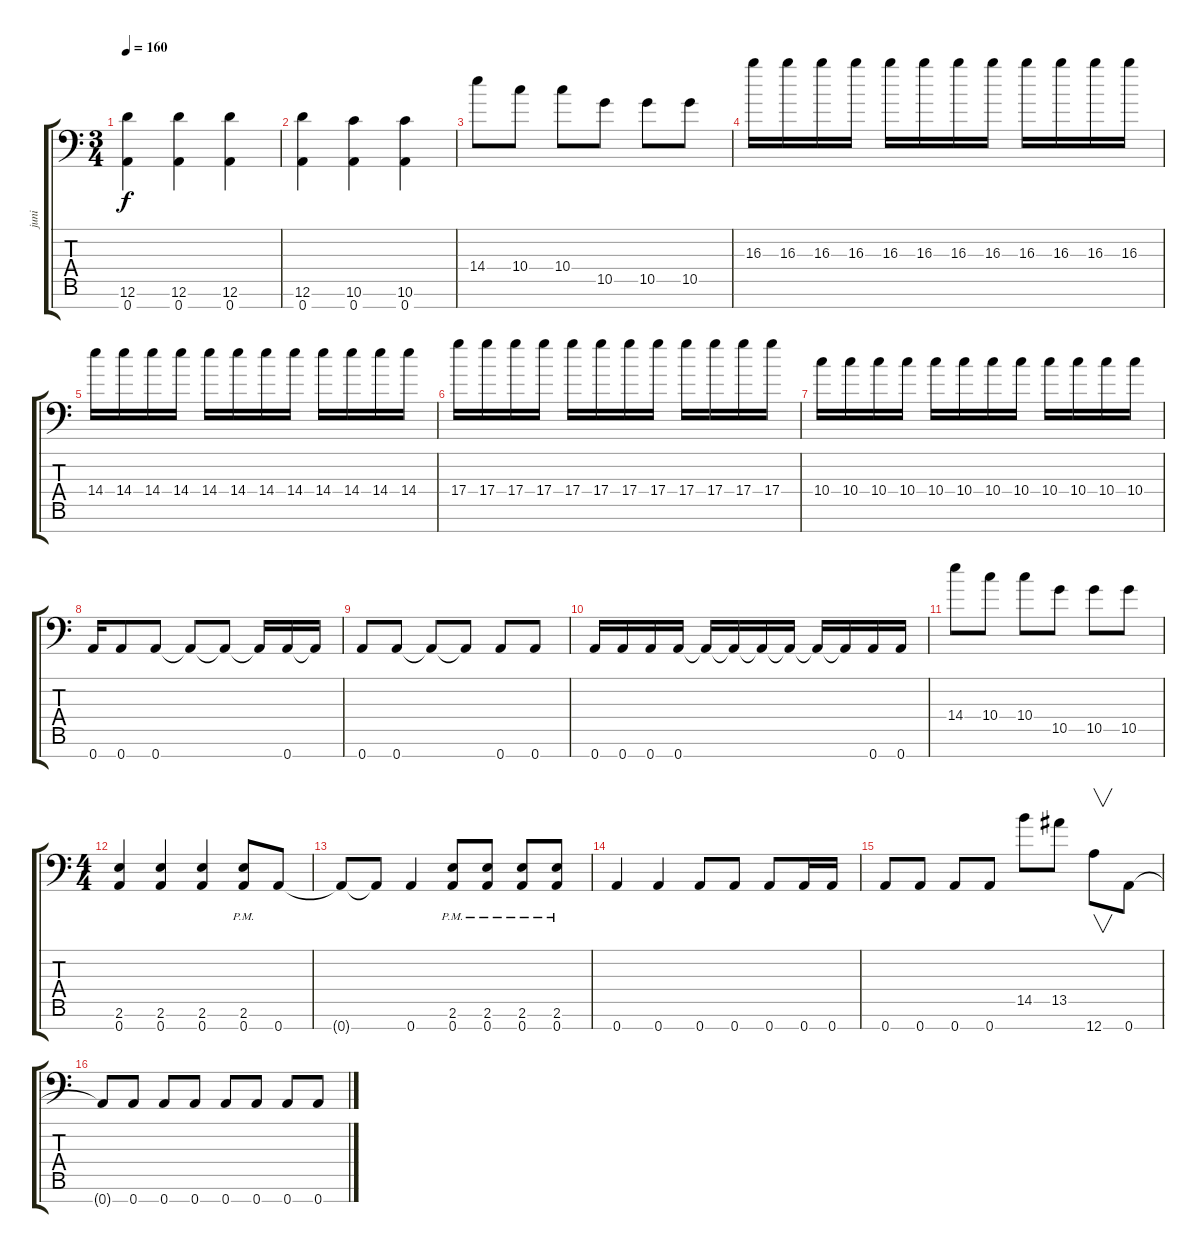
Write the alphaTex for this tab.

\track ("juni" "juni") {instrument overdrivenguitar}
\staff {score tabs}
\tuning (E4 B3 G3 D3 A2 D2 A1) {hide}
\ts (3 4)
\tempo 160
\clef f4
\ks c
(12.6 0.7).4{dy f} (12.6 0.7).4 (12.6 0.7).4 |
(12.6 0.7).4 (10.6 0.7).4 (10.6 0.7).4 |
14.4.8 10.4.8 10.4.8 10.5.8 10.5.8 10.5.8 |
16.3.16 16.3.16 16.3.16 16.3.16 16.3.16 16.3.16 16.3.16 16.3.16 16.3.16 16.3.16 16.3.16 16.3.16 |
14.4.16 14.4.16 14.4.16 14.4.16 14.4.16 14.4.16 14.4.16 14.4.16 14.4.16 14.4.16 14.4.16 14.4.16 |
17.4.16 17.4.16 17.4.16 17.4.16 17.4.16 17.4.16 17.4.16 17.4.16 17.4.16 17.4.16 17.4.16 17.4.16 |
10.4.16 10.4.16 10.4.16 10.4.16 10.4.16 10.4.16 10.4.16 10.4.16 10.4.16 10.4.16 10.4.16 10.4.16 |
0.7.16 0.7.8 0.7.8 0.7{t}.8 0.7{t}.8 0.7{t}.16 0.7.16 0.7{t}.16 |
0.7.8 0.7.8 0.7{t}.8 0.7{t}.8 0.7.8 0.7.8 |
0.7.16 0.7.16 0.7.16 0.7.16 0.7{t}.16 0.7{t}.16 0.7{t}.16 0.7{t}.16 0.7{t}.16 0.7{t}.16 0.7.16 0.7.16 |
14.4.8 10.4.8 10.4.8 10.5.8 10.5.8 10.5.8 |
\ts (4 4)
(2.6 0.7).4 (2.6 0.7).4 (2.6 0.7).4 (2.6{pm} 0.7{pm}).8 0.7.8 |
0.7{t}.8 0.7{t}.8 0.7.4 (2.6{pm} 0.7{pm}).8 (2.6{pm} 0.7{pm}).8 (2.6{pm} 0.7{pm}).8 (2.6{pm} 0.7{pm}).8 |
0.7.4 0.7.4 0.7.8 0.7.8 0.7.8 0.7.16 0.7.16 |
0.7.8 0.7.8 0.7.8 0.7.8 14.5.8 13.5.8 12.7.8{v} 0.7.8 |
0.7{t}.8 0.7.8 0.7.8 0.7.8 0.7.8 0.7.8 0.7.8 0.7.8
